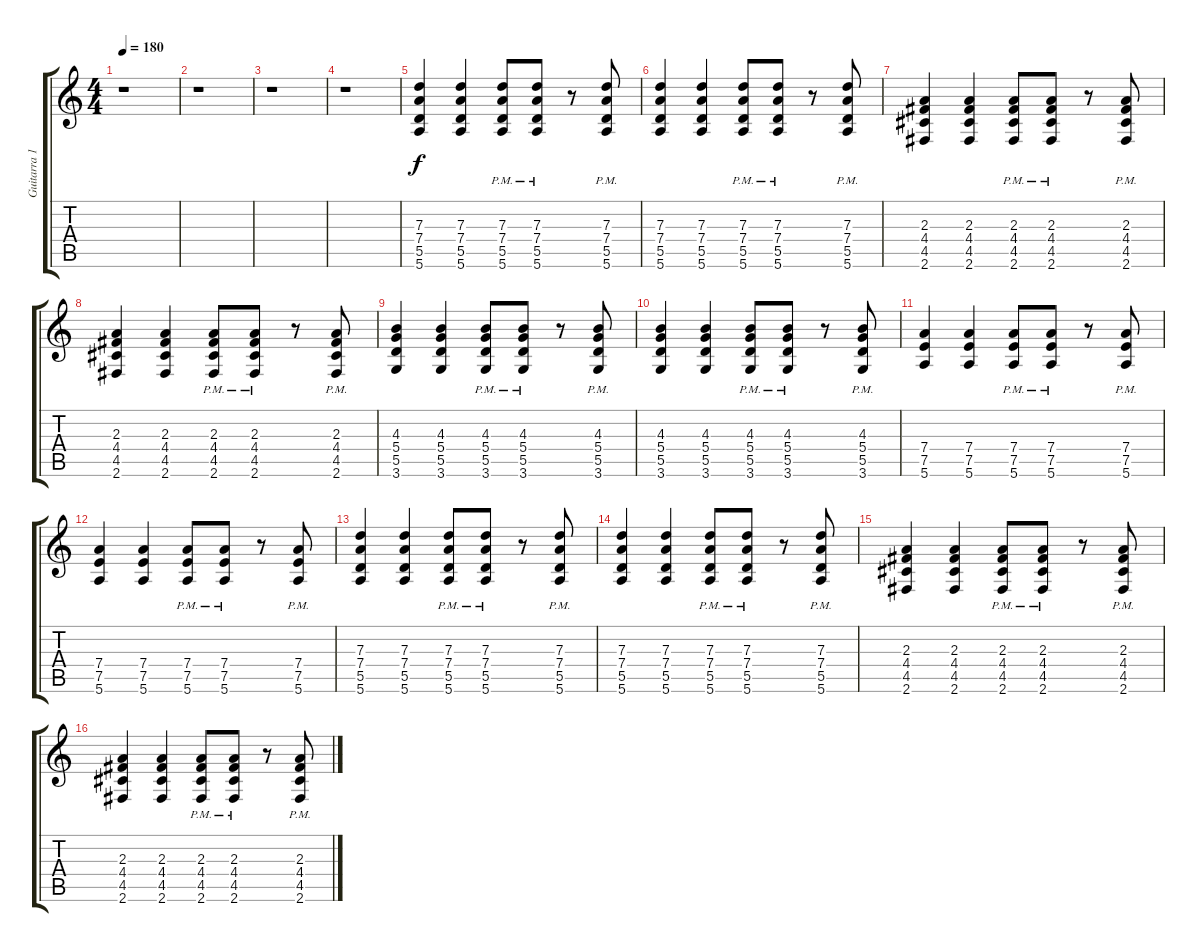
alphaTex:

\track ("Guitarra 1" "Guitarra 1") {instrument distortionguitar}
\staff {score tabs}
\tuning (E4 B3 G3 D3 A2 E2) {hide}
\ts (4 4)
\tempo 180
\clef g2
\ks c
r.1{dy f} |
r.1 |
r.1 |
r.1 |
(7.3 7.4 5.5 5.6).4 (7.3 7.4 5.5 5.6).4 (7.3{pm} 7.4{pm} 5.5{pm} 5.6).8 (7.3{pm} 7.4{pm} 5.5{pm} 5.6).8 r.8 (7.3{pm} 7.4{pm} 5.5{pm} 5.6).8 |
(7.3 7.4 5.5 5.6).4 (7.3 7.4 5.5 5.6).4 (7.3{pm} 7.4{pm} 5.5{pm} 5.6).8 (7.3{pm} 7.4{pm} 5.5{pm} 5.6).8 r.8 (7.3{pm} 7.4{pm} 5.5{pm} 5.6).8 |
(2.3 4.4 4.5 2.6).4 (2.3 4.4 4.5 2.6).4 (2.3{pm} 4.4{pm} 4.5{pm} 2.6).8 (2.3{pm} 4.4{pm} 4.5{pm} 2.6).8 r.8 (2.3{pm} 4.4{pm} 4.5{pm} 2.6).8 |
(2.3 4.4 4.5 2.6).4 (2.3 4.4 4.5 2.6).4 (2.3{pm} 4.4{pm} 4.5{pm} 2.6).8 (2.3{pm} 4.4{pm} 4.5{pm} 2.6).8 r.8 (2.3{pm} 4.4{pm} 4.5{pm} 2.6).8 |
(4.3 5.4 5.5 3.6).4 (4.3 5.4 5.5 3.6).4 (4.3{pm} 5.4{pm} 5.5{pm} 3.6).8 (4.3{pm} 5.4{pm} 5.5{pm} 3.6).8 r.8 (4.3{pm} 5.4{pm} 5.5{pm} 3.6).8 |
(4.3 5.4 5.5 3.6).4 (4.3 5.4 5.5 3.6).4 (4.3{pm} 5.4{pm} 5.5{pm} 3.6).8 (4.3{pm} 5.4{pm} 5.5{pm} 3.6).8 r.8 (4.3{pm} 5.4{pm} 5.5{pm} 3.6).8 |
(7.4 7.5 5.6).4 (7.4 7.5 5.6).4 (7.4{pm} 7.5{pm} 5.6).8 (7.4{pm} 7.5{pm} 5.6).8 r.8 (7.4{pm} 7.5{pm} 5.6).8 |
(7.4 7.5 5.6).4 (7.4 7.5 5.6).4 (7.4{pm} 7.5{pm} 5.6).8 (7.4{pm} 7.5{pm} 5.6).8 r.8 (7.4{pm} 7.5{pm} 5.6).8 |
(7.3 7.4 5.5 5.6).4 (7.3 7.4 5.5 5.6).4 (7.3{pm} 7.4{pm} 5.5{pm} 5.6).8 (7.3{pm} 7.4{pm} 5.5{pm} 5.6).8 r.8 (7.3{pm} 7.4{pm} 5.5{pm} 5.6).8 |
(7.3 7.4 5.5 5.6).4 (7.3 7.4 5.5 5.6).4 (7.3{pm} 7.4{pm} 5.5{pm} 5.6).8 (7.3{pm} 7.4{pm} 5.5{pm} 5.6).8 r.8 (7.3{pm} 7.4{pm} 5.5{pm} 5.6).8 |
(2.3 4.4 4.5 2.6).4 (2.3 4.4 4.5 2.6).4 (2.3{pm} 4.4{pm} 4.5{pm} 2.6).8 (2.3{pm} 4.4{pm} 4.5{pm} 2.6).8 r.8 (2.3{pm} 4.4{pm} 4.5{pm} 2.6).8 |
(2.3 4.4 4.5 2.6).4 (2.3 4.4 4.5 2.6).4 (2.3{pm} 4.4{pm} 4.5{pm} 2.6).8 (2.3{pm} 4.4{pm} 4.5{pm} 2.6).8 r.8 (2.3{pm} 4.4{pm} 4.5{pm} 2.6).8
